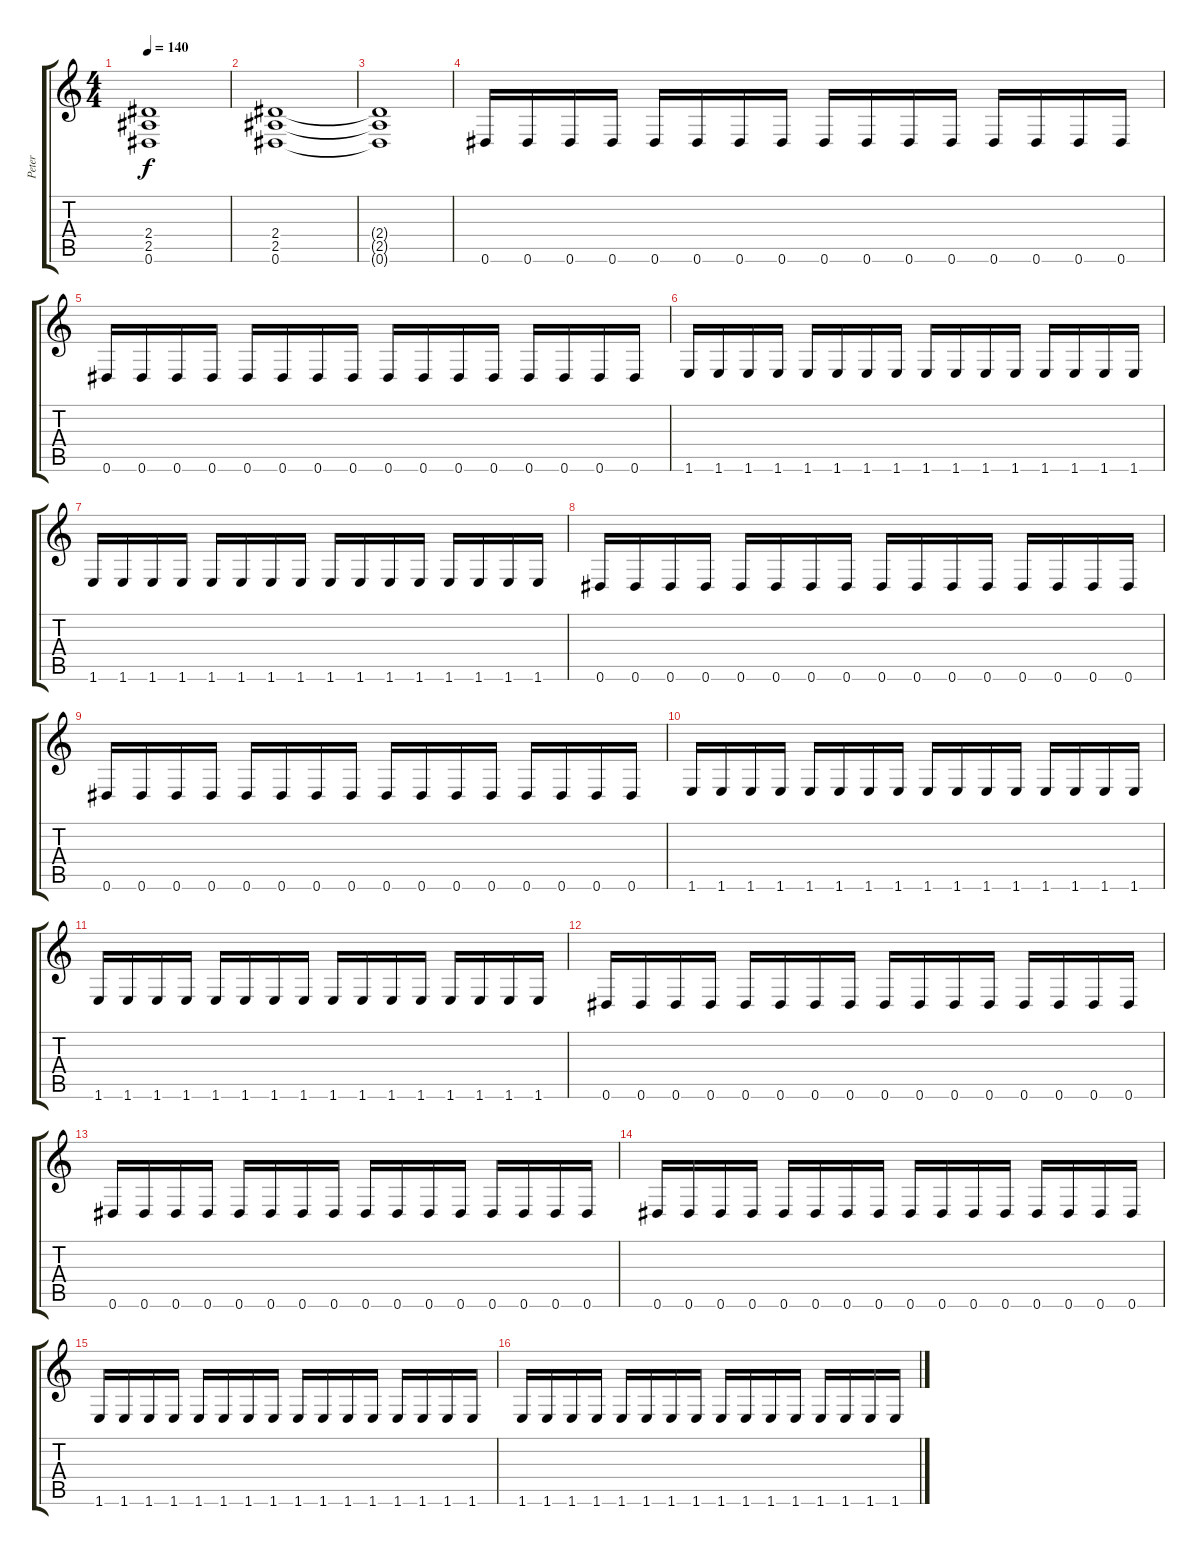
\track ("Peter" "Peter") {instrument distortionguitar}
\staff {score tabs}
\tuning (Eb4 Bb3 Gb3 Db3 Ab2 Eb2) {hide}
\ts (4 4)
\tempo 140
\clef g2
\ks c
(2.4{t} 2.5{t} 0.6{t}).1{dy f} |
(2.4 2.5 0.6).1 |
(2.4{t} 2.5{t} 0.6{t}).1 |
0.6.16 0.6.16 0.6.16 0.6.16 0.6.16 0.6.16 0.6.16 0.6.16 0.6.16 0.6.16 0.6.16 0.6.16 0.6.16 0.6.16 0.6.16 0.6.16 |
0.6.16 0.6.16 0.6.16 0.6.16 0.6.16 0.6.16 0.6.16 0.6.16 0.6.16 0.6.16 0.6.16 0.6.16 0.6.16 0.6.16 0.6.16 0.6.16 |
1.6.16 1.6.16 1.6.16 1.6.16 1.6.16 1.6.16 1.6.16 1.6.16 1.6.16 1.6.16 1.6.16 1.6.16 1.6.16 1.6.16 1.6.16 1.6.16 |
1.6.16 1.6.16 1.6.16 1.6.16 1.6.16 1.6.16 1.6.16 1.6.16 1.6.16 1.6.16 1.6.16 1.6.16 1.6.16 1.6.16 1.6.16 1.6.16 |
0.6.16 0.6.16 0.6.16 0.6.16 0.6.16 0.6.16 0.6.16 0.6.16 0.6.16 0.6.16 0.6.16 0.6.16 0.6.16 0.6.16 0.6.16 0.6.16 |
0.6.16 0.6.16 0.6.16 0.6.16 0.6.16 0.6.16 0.6.16 0.6.16 0.6.16 0.6.16 0.6.16 0.6.16 0.6.16 0.6.16 0.6.16 0.6.16 |
1.6.16 1.6.16 1.6.16 1.6.16 1.6.16 1.6.16 1.6.16 1.6.16 1.6.16 1.6.16 1.6.16 1.6.16 1.6.16 1.6.16 1.6.16 1.6.16 |
1.6.16 1.6.16 1.6.16 1.6.16 1.6.16 1.6.16 1.6.16 1.6.16 1.6.16 1.6.16 1.6.16 1.6.16 1.6.16 1.6.16 1.6.16 1.6.16 |
0.6.16 0.6.16 0.6.16 0.6.16 0.6.16 0.6.16 0.6.16 0.6.16 0.6.16 0.6.16 0.6.16 0.6.16 0.6.16 0.6.16 0.6.16 0.6.16 |
0.6.16 0.6.16 0.6.16 0.6.16 0.6.16 0.6.16 0.6.16 0.6.16 0.6.16 0.6.16 0.6.16 0.6.16 0.6.16 0.6.16 0.6.16 0.6.16 |
0.6.16 0.6.16 0.6.16 0.6.16 0.6.16 0.6.16 0.6.16 0.6.16 0.6.16 0.6.16 0.6.16 0.6.16 0.6.16 0.6.16 0.6.16 0.6.16 |
1.6.16 1.6.16 1.6.16 1.6.16 1.6.16 1.6.16 1.6.16 1.6.16 1.6.16 1.6.16 1.6.16 1.6.16 1.6.16 1.6.16 1.6.16 1.6.16 |
1.6.16 1.6.16 1.6.16 1.6.16 1.6.16 1.6.16 1.6.16 1.6.16 1.6.16 1.6.16 1.6.16 1.6.16 1.6.16 1.6.16 1.6.16 1.6.16
